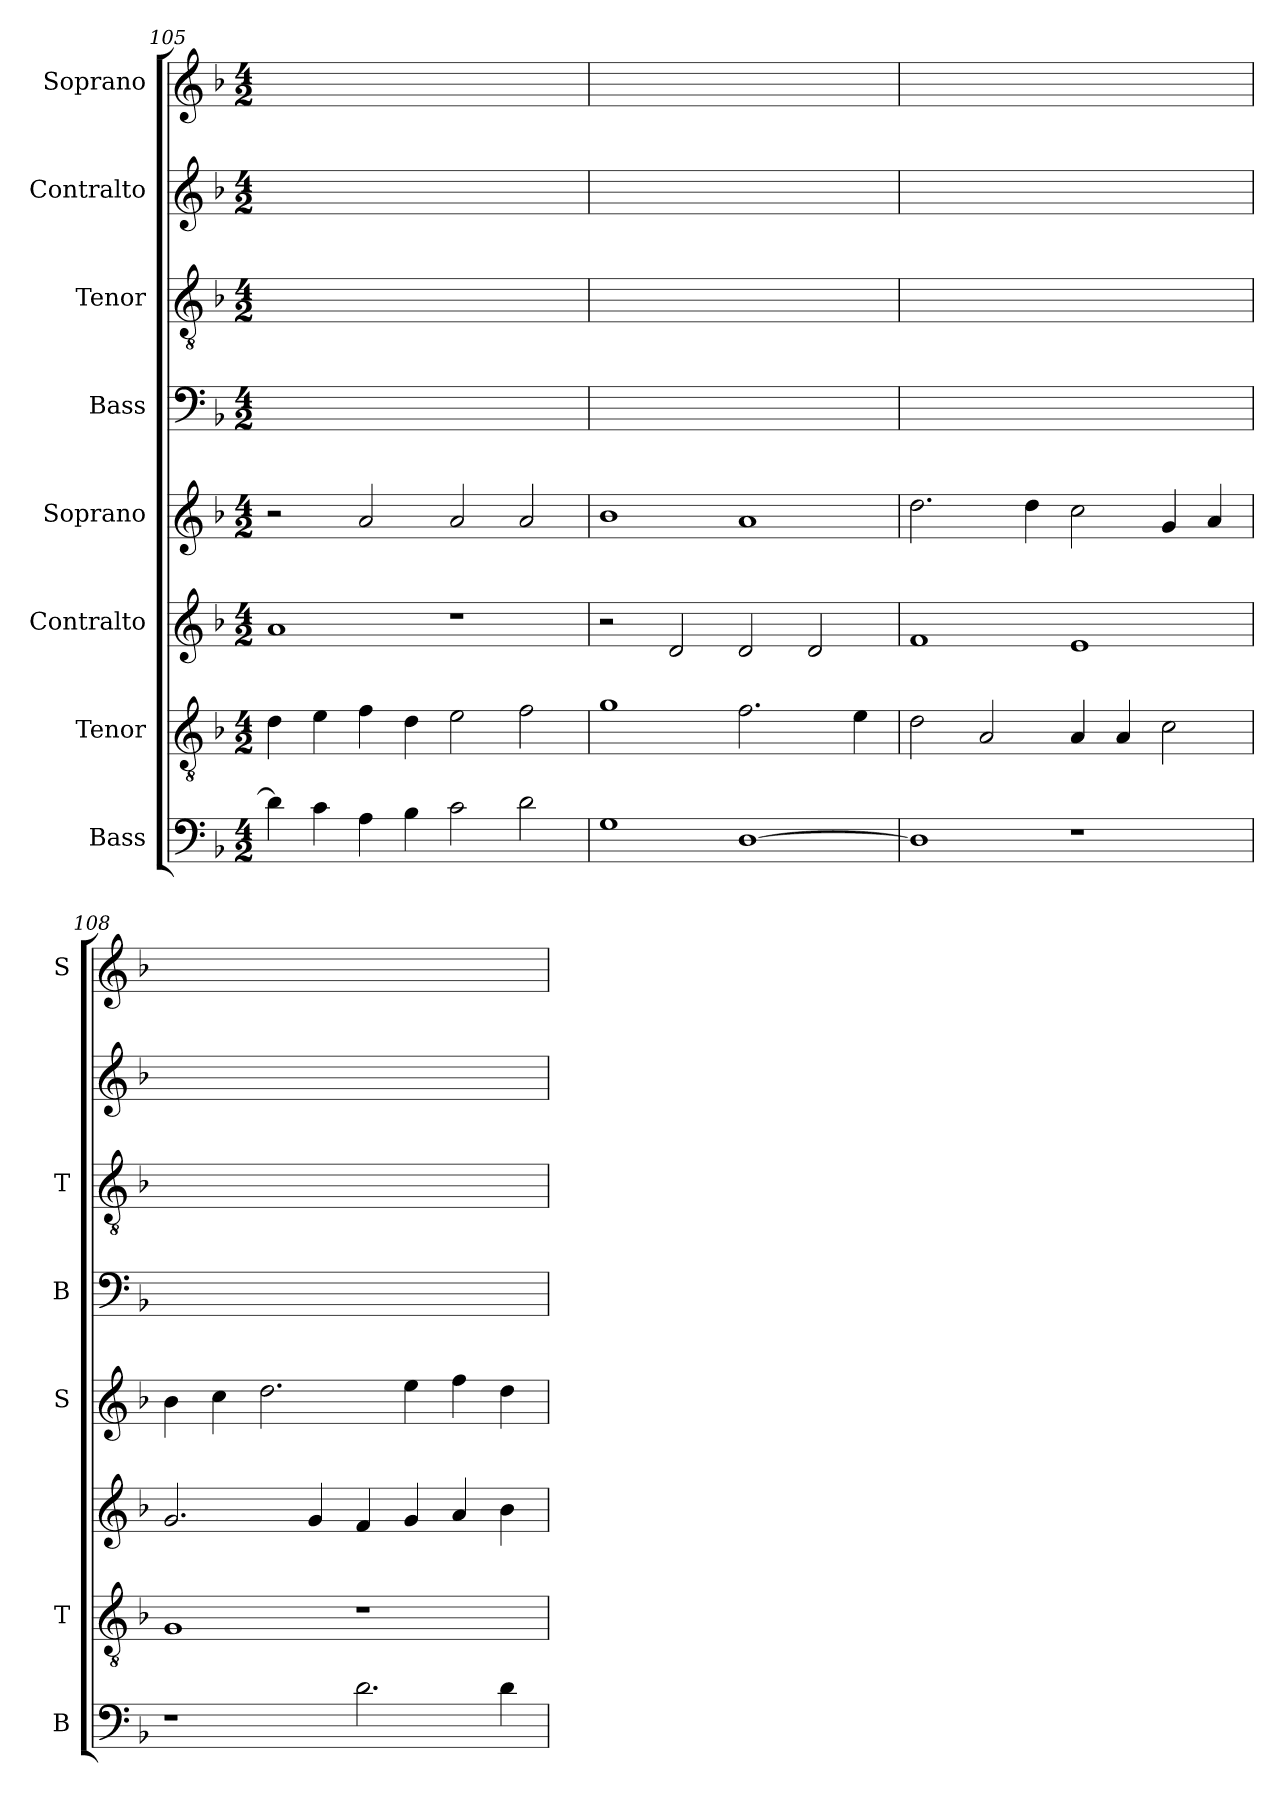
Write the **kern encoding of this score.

**kern	**kern	**kern	**kern	**kern	**kern	**kern	**kern
*part8	*part7	*part6	*part5	*part4	*part3	*part2	*part1
*staff8	*staff7	*staff6	*staff5	*staff4	*staff3	*staff2	*staff1
*I"Bass	*I"Tenor	*I"Contralto	*I"Soprano	*I"Bass	*I"Tenor	*I"Contralto	*I"Soprano
*I'B	*I'T	*	*I'S	*I'B	*I'T	*	*I'S
*clefF4	*clefGv2	*clefG2	*clefG2	*clefF4	*clefGv2	*clefG2	*clefG2
*k[b-]	*k[b-]	*k[b-]	*k[b-]	*k[b-]	*k[b-]	*k[b-]	*k[b-]
*G:dor	*G:dor	*G:dor	*G:dor	*G:dor	*G:dor	*G:dor	*G:dor
*M4/2	*M4/2	*M4/2	*M4/2	*M4/2	*M4/2	*M4/2	*M4/2
=105	=105	=105	=105	=105	=105	=105	=105
4d]	4d	1a	2r	0ryy	0ryy	0ryy	0ryy
4c	4e	.	.	.	.	.	.
4A	4f	.	2a	.	.	.	.
4B-	4d	.	.	.	.	.	.
2c	2e	1r	2a	.	.	.	.
2d	2f	.	2a	.	.	.	.
=106	=106	=106	=106	=106	=106	=106	=106
1G	1g	2r	1b-	0ryy	0ryy	0ryy	0ryy
.	.	2d	.	.	.	.	.
[1D	2.f	2d	1a	.	.	.	.
.	.	2d	.	.	.	.	.
.	4e	.	.	.	.	.	.
=107	=107	=107	=107	=107	=107	=107	=107
1D]	2d	1f	2.dd	0ryy	0ryy	0ryy	0ryy
.	2A	.	.	.	.	.	.
.	.	.	4dd	.	.	.	.
1r	4A	1e	2cc	.	.	.	.
.	4A	.	.	.	.	.	.
.	2c	.	4g	.	.	.	.
.	.	.	4a	.	.	.	.
=108	=108	=108	=108	=108	=108	=108	=108
1r	1G	2.g	4b-	0ryy	0ryy	0ryy	0ryy
.	.	.	4cc	.	.	.	.
.	.	.	2.dd	.	.	.	.
.	.	4g	.	.	.	.	.
2.d	1r	4f	.	.	.	.	.
.	.	4g	4ee	.	.	.	.
.	.	4a	4ff	.	.	.	.
4d	.	4b-	4dd	.	.	.	.
=	=	=	=	=	=	=	=
*-	*-	*-	*-	*-	*-	*-	*-
